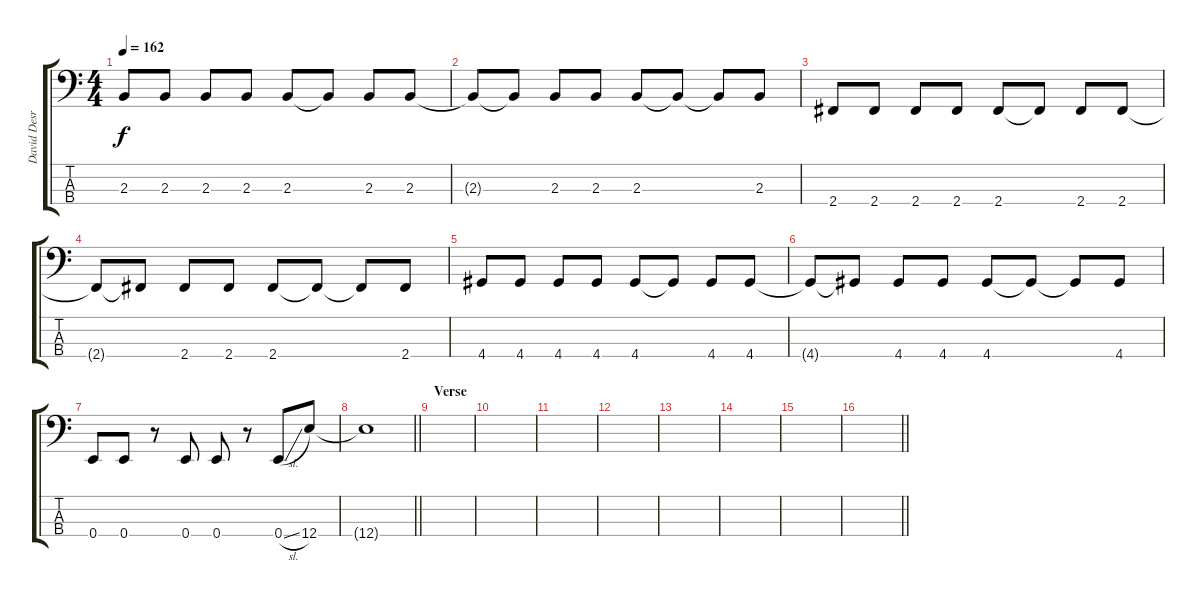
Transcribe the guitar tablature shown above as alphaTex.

\track ("David Desrosiers" "David Desr") {instrument electricbassfinger}
\staff {score tabs}
\tuning (G2 D2 A1 E1) {hide}
\ts (4 4)
\tempo 162
\clef f4
\ks c
2.3.8{dy f} 2.3.8 2.3.8 2.3.8 2.3.8 2.3{t}.8 2.3.8 2.3.8 |
2.3{t}.8 2.3{t}.8 2.3.8 2.3.8 2.3.8 2.3{t}.8 2.3{t}.8 2.3.8 |
2.4.8 2.4.8 2.4.8 2.4.8 2.4.8 2.4{t}.8 2.4.8 2.4.8 |
2.4{t}.8 2.4{t}.8 2.4.8 2.4.8 2.4.8 2.4{t}.8 2.4{t}.8 2.4.8 |
4.4.8 4.4.8 4.4.8 4.4.8 4.4.8 4.4{t}.8 4.4.8 4.4.8 |
4.4{t}.8 4.4{t}.8 4.4.8 4.4.8 4.4.8 4.4{t}.8 4.4{t}.8 4.4.8 |
0.4.8 0.4.8 r.8 0.4.8 0.4.8 r.8 0.4{sl}.8 12.4.8 |
\barLineRight lightlight
12.4{t}.1 |
\section ("" "Verse")
|
|
|
|
|
|
|
\barLineRight lightlight
